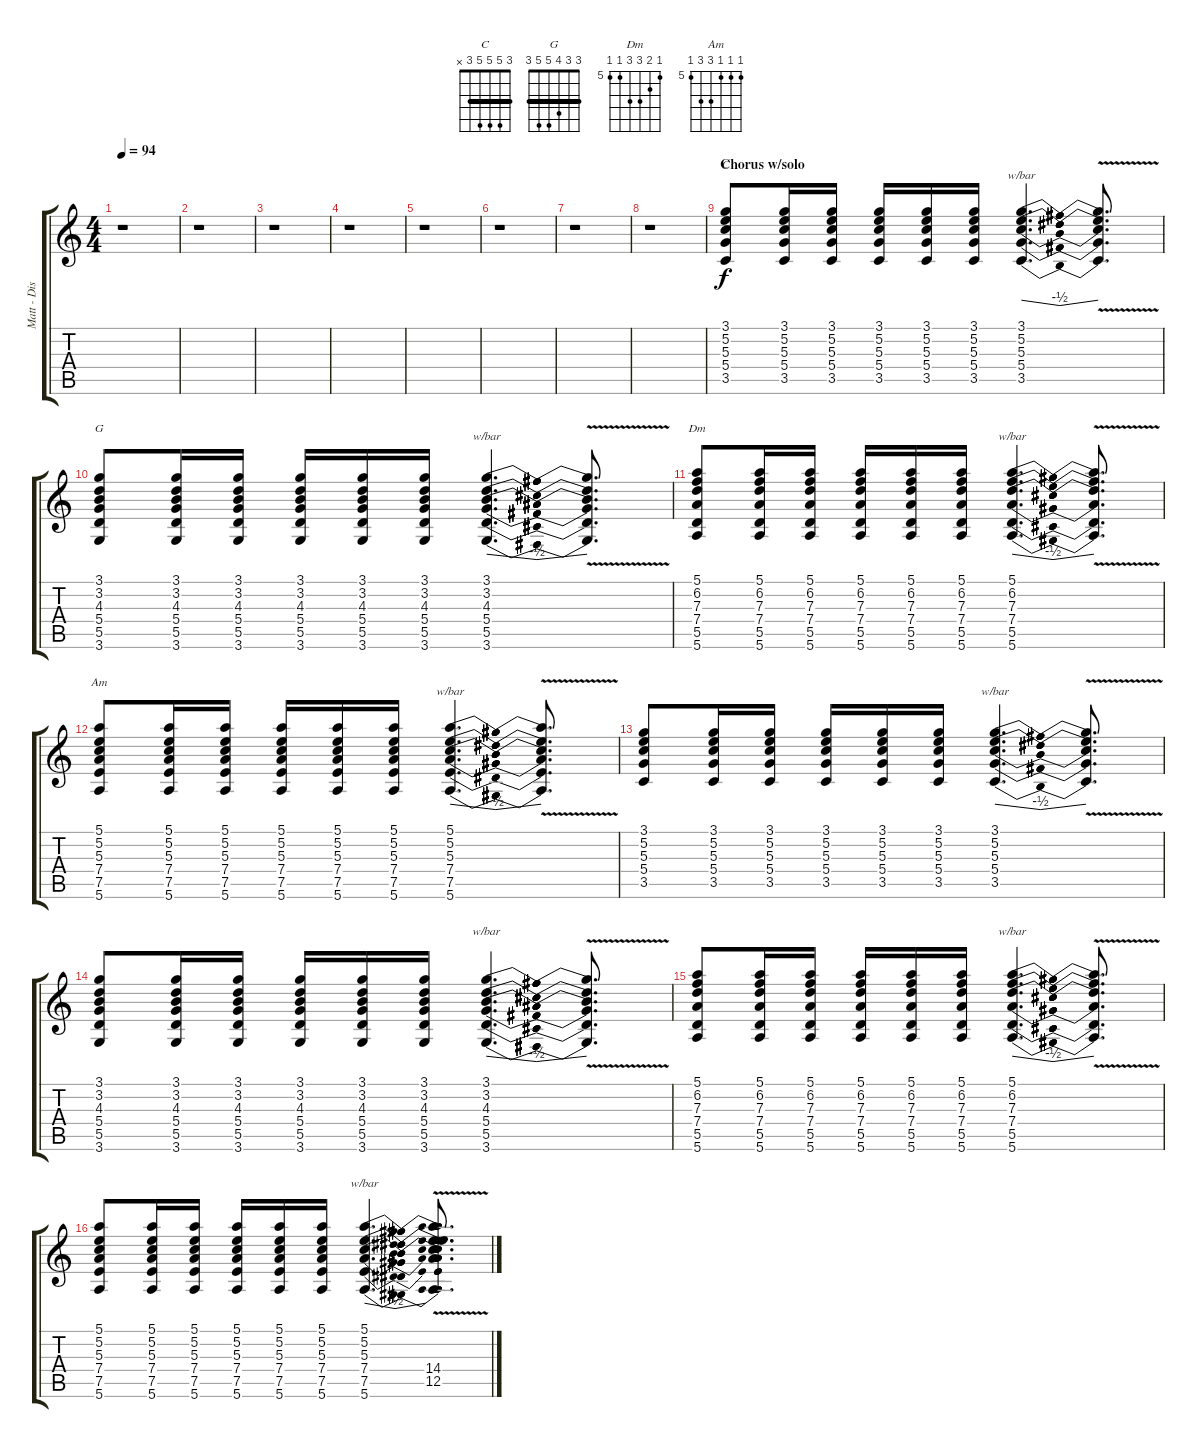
\track ("Matt - Distortion" "Matt - Dis") {instrument distortionguitar}
\staff {score tabs}
\tuning (E4 B3 G3 D3 A2 E2) {hide}
\chord ("C" 3 5 5 5 3 x) {barre 3}
\chord ("G" 3 3 4 5 5 3) {barre 3}
\chord ("Dm" 5 6 7 7 5 5) {firstfret 5}
\chord ("Am" 5 5 5 7 7 5) {firstfret 5}
\ts (4 4)
\tempo 94
\clef g2
\ks c
r.1{dy f} |
r.1 |
r.1 |
r.1 |
r.1 |
r.1 |
r.1 |
r.1 |
\section ("" "Chorus w/solo")
(3.1 5.2 5.3 5.4 3.5).8{ch "C" volume 8} (3.1 5.2 5.3 5.4 3.5).16 (3.1 5.2 5.3 5.4 3.5).16 (3.1 5.2 5.3 5.4 3.5).16 (3.1 5.2 5.3 5.4 3.5).16 (3.1 5.2 5.3 5.4 3.5).16 (3.1 5.2 5.3 5.4 3.5).4{d tbe (dip default 0 0 30 -2 60 0)} (3.1{v t} 5.2{v t} 5.3{v t} 5.4{v t} 3.5{v t}).8{d} |
(3.1 3.2 4.3 5.4 5.5 3.6).8{ch "G"} (3.1 3.2 4.3 5.4 5.5 3.6).16 (3.1 3.2 4.3 5.4 5.5 3.6).16 (3.1 3.2 4.3 5.4 5.5 3.6).16 (3.1 3.2 4.3 5.4 5.5 3.6).16 (3.1 3.2 4.3 5.4 5.5 3.6).16 (3.1 3.2 4.3 5.4 5.5 3.6).4{d tbe (dip default 0 0 30 -2 60 0)} (3.1{v t} 3.2{v t} 4.3{v t} 5.4{v t} 5.5{v t} 3.6{v t}).8{d} |
(5.1 6.2 7.3 7.4 5.5 5.6).8{ch "Dm"} (5.1 6.2 7.3 7.4 5.5 5.6).16 (5.1 6.2 7.3 7.4 5.5 5.6).16 (5.1 6.2 7.3 7.4 5.5 5.6).16 (5.1 6.2 7.3 7.4 5.5 5.6).16 (5.1 6.2 7.3 7.4 5.5 5.6).16 (5.1 6.2 7.3 7.4 5.5 5.6).4{d tbe (dip default 0 0 30 -2 60 0)} (5.1{v t} 6.2{v t} 7.3{v t} 7.4{v t} 5.5{v t} 5.6{v t}).8{d} |
(5.1 5.2 5.3 7.4 7.5 5.6).8{ch "Am"} (5.1 5.2 5.3 7.4 7.5 5.6).16 (5.1 5.2 5.3 7.4 7.5 5.6).16 (5.1 5.2 5.3 7.4 7.5 5.6).16 (5.1 5.2 5.3 7.4 7.5 5.6).16 (5.1 5.2 5.3 7.4 7.5 5.6).16 (5.1 5.2 5.3 7.4 7.5 5.6).4{d tbe (dip default 0 0 30 -2 60 0)} (5.1{v t} 5.2{v t} 5.3{v t} 7.4{v t} 7.5{v t} 5.6{v t}).8{d} |
(3.1 5.2 5.3 5.4 3.5).8 (3.1 5.2 5.3 5.4 3.5).16 (3.1 5.2 5.3 5.4 3.5).16 (3.1 5.2 5.3 5.4 3.5).16 (3.1 5.2 5.3 5.4 3.5).16 (3.1 5.2 5.3 5.4 3.5).16 (3.1 5.2 5.3 5.4 3.5).4{d tbe (dip default 0 0 30 -2 60 0)} (3.1{v t} 5.2{v t} 5.3{v t} 5.4{v t} 3.5{v t}).8{d} |
(3.1 3.2 4.3 5.4 5.5 3.6).8 (3.1 3.2 4.3 5.4 5.5 3.6).16 (3.1 3.2 4.3 5.4 5.5 3.6).16 (3.1 3.2 4.3 5.4 5.5 3.6).16 (3.1 3.2 4.3 5.4 5.5 3.6).16 (3.1 3.2 4.3 5.4 5.5 3.6).16 (3.1 3.2 4.3 5.4 5.5 3.6).4{d tbe (dip default 0 0 30 -2 60 0)} (3.1{v t} 3.2{v t} 4.3{v t} 5.4{v t} 5.5{v t} 3.6{v t}).8{d} |
(5.1 6.2 7.3 7.4 5.5 5.6).8 (5.1 6.2 7.3 7.4 5.5 5.6).16 (5.1 6.2 7.3 7.4 5.5 5.6).16 (5.1 6.2 7.3 7.4 5.5 5.6).16 (5.1 6.2 7.3 7.4 5.5 5.6).16 (5.1 6.2 7.3 7.4 5.5 5.6).16 (5.1 6.2 7.3 7.4 5.5 5.6).4{d tbe (dip default 0 0 30 -2 60 0)} (5.1{v t} 6.2{v t} 7.3{v t} 7.4{v t} 5.5{v t} 5.6{v t}).8{d} |
(5.1 5.2 5.3 7.4 7.5 5.6).8 (5.1 5.2 5.3 7.4 7.5 5.6).16 (5.1 5.2 5.3 7.4 7.5 5.6).16 (5.1 5.2 5.3 7.4 7.5 5.6).16 (5.1 5.2 5.3 7.4 7.5 5.6).16 (5.1 5.2 5.3 7.4 7.5 5.6).16 (5.1 5.2 5.3 7.4 7.5 5.6).4{d tbe (dip default 0 0 30 -2 60 0)} (5.1{v t} 5.2{v t} 5.3{v t} 14.4{v} 12.5{v} 5.6{v t}).8{d}
